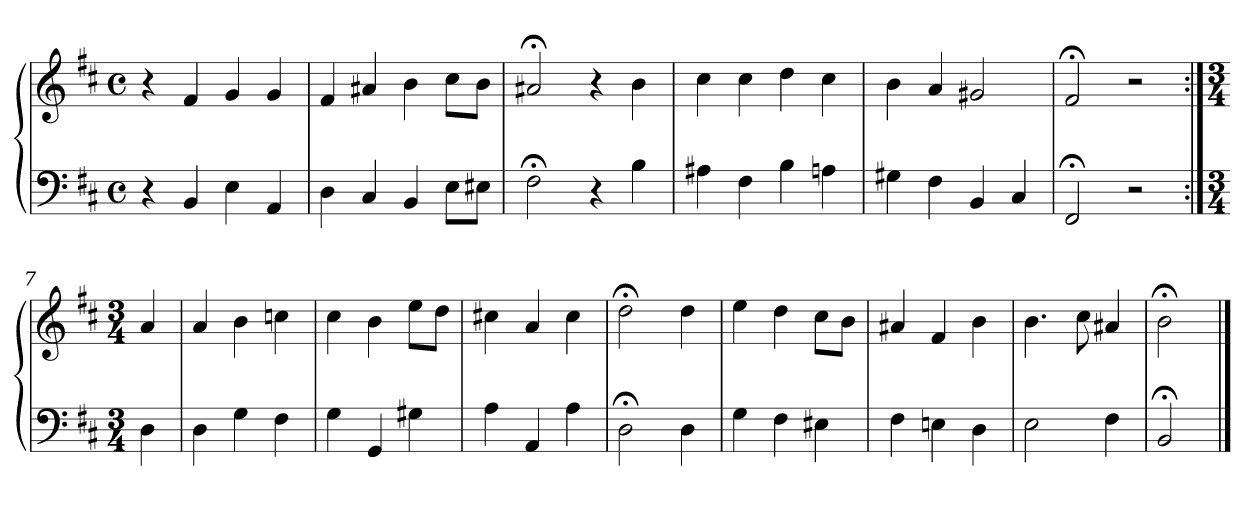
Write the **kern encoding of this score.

**kern	**kern
*part1	*part1
*staff2	*staff1
*clefF4	*clefG2
*k[f#c#]	*k[f#c#]
*M4/4	*M4/4
*met(c)	*met(c)
=1	=1
4r	4r
4BB	4f#
4E	4g
4AA	4g
=2	=2
4D	4f#
4C#	4a#X
4BB	4b
8EL	8cc#L
8E#XJ	8bJ
=3	=3
2F#;<	2a#X;<
4r	4r
4B	4b
=4	=4
4A#X	4cc#
4F#	4cc#
4B	4dd
4An	4cc#
=5	=5
4G#X	4b
4F#	4a
4BB	2g#X
4C#	.
=6	=6
2FF#;<	2f#;<
2r	2r
=7:|!	=7:|!
*M3/4	*M3/4
4D	4a
!!LO:LB:g=z
=8	=8
4D	4a
4G	4b
4F#	4ccn
=9	=9
4G	4cc#
4GG	4b
4G#X	8eeL
.	8ddJ
=10	=10
4A	4cc#X
4AA	4a
4A	4cc#
=11	=11
2D;<	2dd;<
4D	4dd
=12	=12
4G	4ee
4F#	4dd
4E#X	8cc#L
.	8bJ
=13	=13
4F#	4a#X
4En	4f#
4D	4b
=14	=14
2E	4.b
.	8cc#
4F#	4a#X
=15	=15
2BB;<	2b;<
==	==
*-	*-
